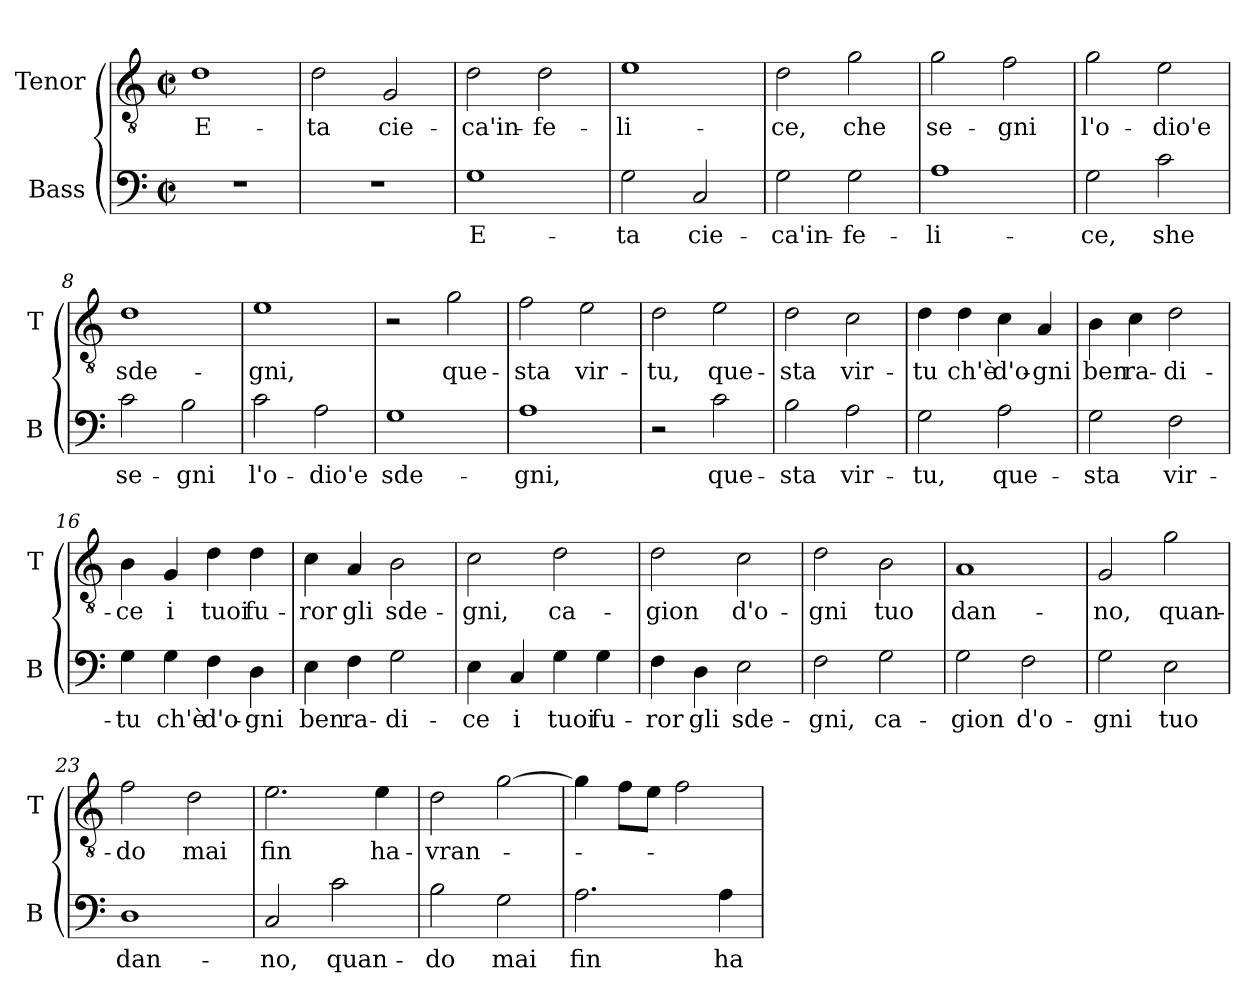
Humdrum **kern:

**kern	**text	**kern	**text
*part2	*part2	*part1	*part1
*staff2	*staff2	*staff1	*staff1
*I"Bass	*	*I"Tenor	*
*I'B	*	*I'T	*
*clefF4	*	*clefGv2	*
*k[]	*	*k[]	*
*C:	*	*C:	*
*M2/2	*	*M2/2	*
*met(c|)	*	*met(c|)	*
=1	=1	=1	=1
!	!	!	!LO:LY:b
1r	.	1d	E-
=2	=2	=2	=2
!	!	!	!LO:LY:b
1r	.	2d\	-ta
!	!	!	!LO:LY:b
.	.	2G/	cie-
=3	=3	=3	=3
!	!LO:LY:b	!	!LO:LY:b
1G	E-	2d\	-ca'in-
!	!	!	!LO:LY:b
.	.	2d\	-fe-
=4	=4	=4	=4
!	!LO:LY:b	!	!LO:LY:b
2G\	-ta	1e	-li-
!	!LO:LY:b	!	!
2C/	cie-	.	.
=5	=5	=5	=5
!	!LO:LY:b	!	!LO:LY:b
2G\	-ca'in-	2d\	-ce,
!	!LO:LY:b	!	!LO:LY:b
2G\	-fe-	2g\	che
!!LO:LB:g=z
=6	=6	=6	=6
!	!LO:LY:b	!	!LO:LY:b
1A	-li-	2g\	se-
!	!	!	!LO:LY:b
.	.	2f\	-gni
=7	=7	=7	=7
!	!LO:LY:b	!	!LO:LY:b
2G\	-ce,	2g\	l'o-
!	!LO:LY:b	!	!LO:LY:b
2c\	she	2e\	-dio'e
=8	=8	=8	=8
!	!LO:LY:b	!	!LO:LY:b
2c\	se-	1d	sde-
!	!LO:LY:b	!	!
2B\	-gni	.	.
=9	=9	=9	=9
!	!LO:LY:b	!	!LO:LY:b
2c\	l'o-	1e	-gni,
!	!LO:LY:b	!	!
2A\	-dio'e	.	.
=10	=10	=10	=10
!	!LO:LY:b	!	!
1G	sde-	2r	.
!	!	!	!LO:LY:b
.	.	2g\	que-
!!LO:LB:g=z
=11	=11	=11	=11
!	!LO:LY:b	!	!LO:LY:b
1A	-gni,	2f\	-sta
!	!	!	!LO:LY:b
.	.	2e\	vir-
=12	=12	=12	=12
!	!	!	!LO:LY:b
2r	.	2d\	-tu,
!	!LO:LY:b	!	!LO:LY:b
2c\	que-	2e\	que-
=13	=13	=13	=13
!	!LO:LY:b	!	!LO:LY:b
2B\	-sta	2d\	-sta
!	!LO:LY:b	!	!LO:LY:b
2A\	vir-	2c\	vir-
=14	=14	=14	=14
!	!LO:LY:b	!	!LO:LY:b
2G\	-tu,	4d\	-tu
!	!	!	!LO:LY:b
.	.	4d\	ch'è
!	!LO:LY:b	!	!LO:LY:b
2A\	que-	4c\	d'o-
!	!	!	!LO:LY:b
.	.	4A/	-gni
=15	=15	=15	=15
!	!LO:LY:b	!	!LO:LY:b
2G\	-sta	4B\	ben
!	!	!	!LO:LY:b
.	.	4c\	ra-
!	!LO:LY:b	!	!LO:LY:b
2F\	vir-	2d\	-di-
!!LO:LB:g=z
=16	=16	=16	=16
!	!LO:LY:b	!	!LO:LY:b
4G\	-tu	4B\	-ce
!	!LO:LY:b	!	!LO:LY:b
4G\	ch'è	4G/	i
!	!LO:LY:b	!	!LO:LY:b
4F\	d'o-	4d\	tuoi
!	!LO:LY:b	!	!LO:LY:b
4D\	-gni	4d\	fu-
=17	=17	=17	=17
!	!LO:LY:b	!	!LO:LY:b
4E\	ben	4c\	-ror
!	!LO:LY:b	!	!LO:LY:b
4F\	ra-	4A/	gli
!	!LO:LY:b	!	!LO:LY:b
2G\	-di-	2B\	sde-
=18	=18	=18	=18
!	!LO:LY:b	!	!LO:LY:b
4E\	-ce	2c\	-gni,
!	!LO:LY:b	!	!
4C/	i	.	.
!	!LO:LY:b	!	!LO:LY:b
4G\	tuoi	2d\	ca-
!	!LO:LY:b	!	!
4G\	fu-	.	.
=19	=19	=19	=19
!	!LO:LY:b	!	!LO:LY:b
4F\	-ror	2d\	-gion
!	!LO:LY:b	!	!
4D\	gli	.	.
!	!LO:LY:b	!	!LO:LY:b
2E\	sde-	2c\	d'o-
=20	=20	=20	=20
!	!LO:LY:b	!	!LO:LY:b
2F\	-gni,	2d\	-gni
!	!LO:LY:b	!	!LO:LY:b
2G\	ca-	2B\	tuo
!!LO:PB:g=z
=21	=21	=21	=21
!	!LO:LY:b	!	!LO:LY:b
2G\	-gion	1A	dan-
!	!LO:LY:b	!	!
2F\	d'o-	.	.
=22	=22	=22	=22
!	!LO:LY:b	!	!LO:LY:b
2G\	-gni	2G/	-no,
!	!LO:LY:b	!	!LO:LY:b
2E\	tuo	2g\	quan-
=23	=23	=23	=23
!	!LO:LY:b	!	!LO:LY:b
1D	dan-	2f\	-do
!	!	!	!LO:LY:b
.	.	2d\	mai
=24	=24	=24	=24
!	!LO:LY:b	!	!LO:LY:b
2C/	-no,	2.e\	fin
!	!LO:LY:b	!	!
2c\	quan-	.	.
!	!	!	!LO:LY:b
.	.	4e\	ha-
=25	=25	=25	=25
!	!LO:LY:b	!	!LO:LY:b
2B\	-do	2d\	-vran-
!	!LO:LY:b	!	!
2G\	mai	[2g\	.
!!LO:LB:g=z
=26	=26	=26	=26
!	!LO:LY:b	!	!
2.A\	fin	4g\]	.
.	.	8f\L	.
.	.	8e\J	.
.	.	2f\	.
!	!LO:LY:b	!	!
4A\	ha-	.	.
=	=	=	=
*-	*-	*-	*-
